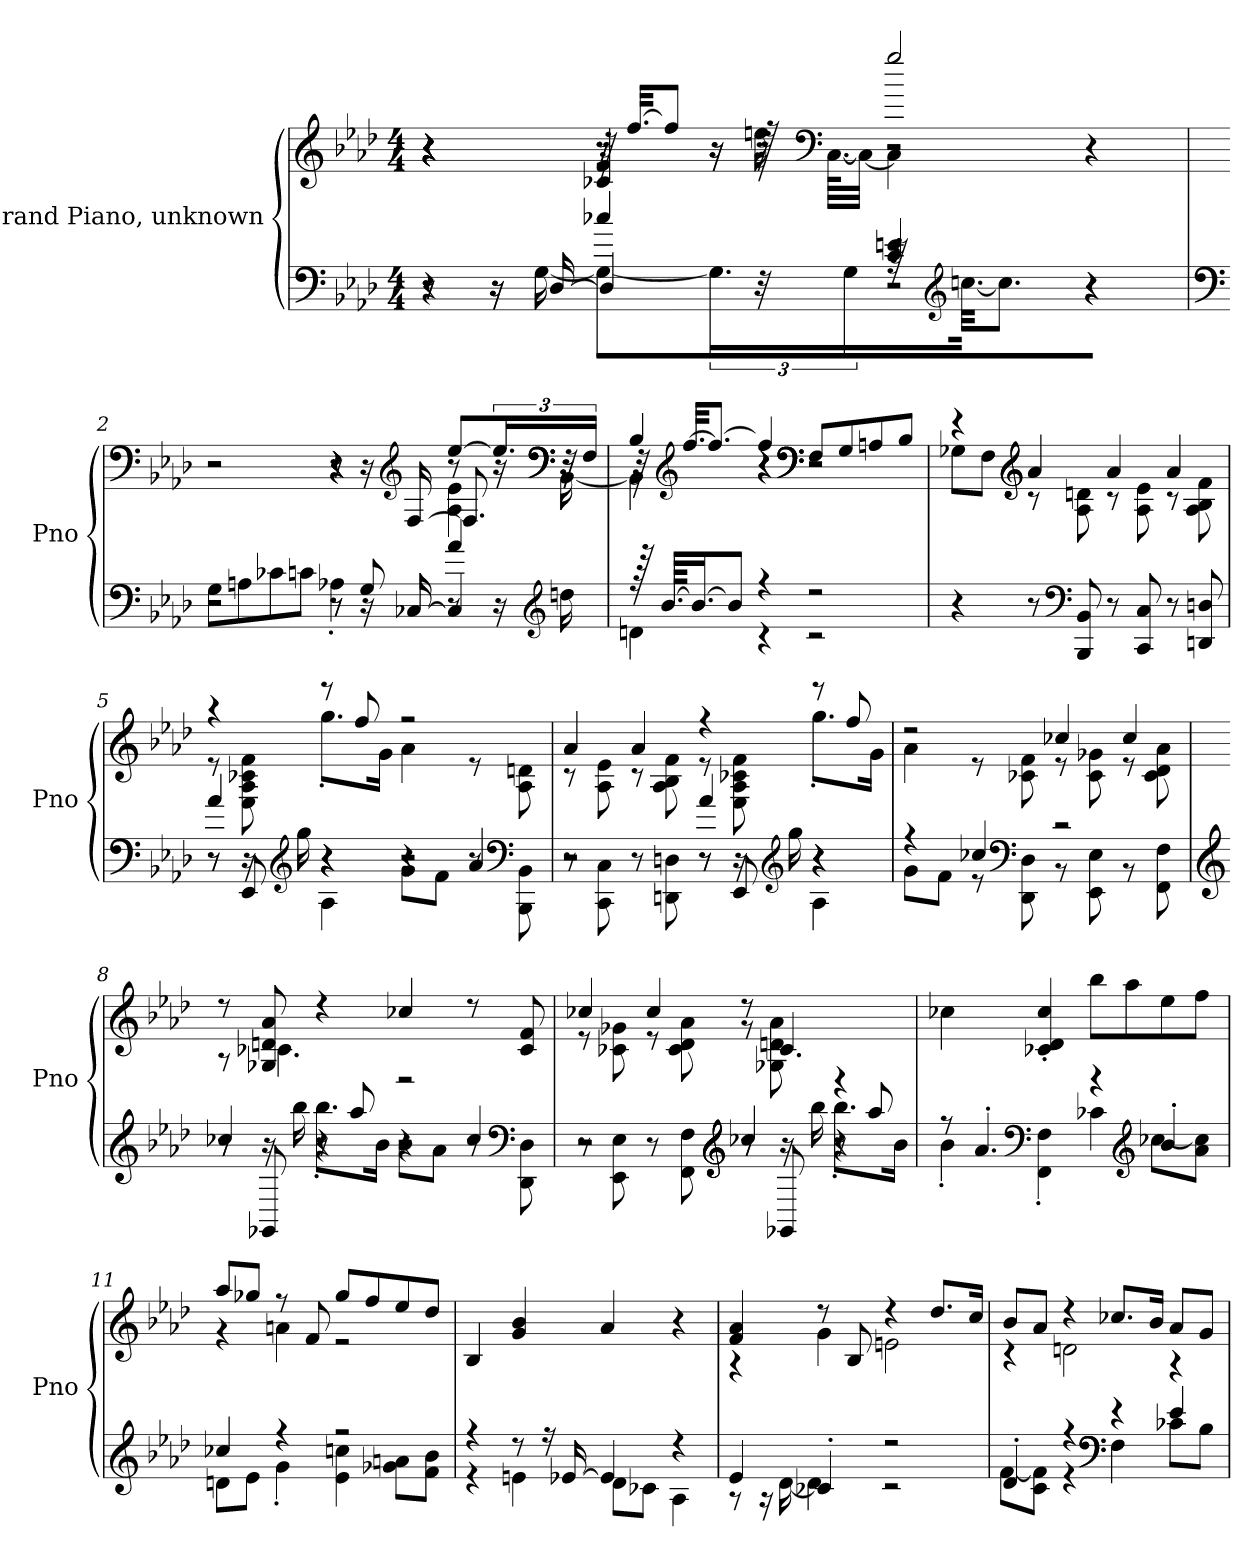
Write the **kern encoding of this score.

**kern	**kern
*part1	*part1
*staff2	*staff1
*I"Grand Piano, unknown	*
*I'Pno	*
*clefF4	*clefG2
*k[b-e-a-d-]	*k[b-e-a-d-]
*M4/4	*M4/4
*MM120	*MM120
=1	=1
*^	*^
*	*^	*	*^
*	*	*	*	*	*^
4r	8r	8r	4r	4r	4r	4r
.	16r	16r	.	.	.	.
.	[16G\	[16D-/	.	.	.	.
4cc-X/	8G\L_	4D-/]	64r	8r	4c-X/ 4f/	8r
.	.	.	[32.ff/KKL	.	.	.
.	.	.	8ff/J]	.	.	.
.	24.G\Jk]	.	.	16r	.	16r
.	48r	.	16r	16een\	.	128r
*	*	*	*clefF4	*	*	*
.	.	.	.	.	.	[64.C\KLLL
.	24G\	.	.	.	.	.
.	.	.	.	.	.	32C\JJJ_
4c/ 4en/	64r	2r	2gg/	2r	2r	4C\]
*clefG2	*	*	*	*	*	*
.	[32.ccn\KKL	.	.	.	.	.
.	8.cc\J]	.	.	.	.	.
4r	4r	.	.	.	.	4r
!!LO:LB:g=z	!!	!!	!!
=2	=2	=2	=2	=2	=2	=2
*clefF4	*	*	*	*	*	*
2r	8G\L	2r	2r	2r	2r	2r
.	8An\	.	.	.	.	.
.	8c-X\	.	.	.	.	.
.	8cn\J	.	.	.	.	.
8r	4A-X'\	8r	4r	4r	8r	4r
8G/	.	16r	.	.	16r	.
*	*	*	*clefG2	*	*	*
.	.	[16C-X/	.	.	[16F/	.
4a-/	8r	4C-/]	[8ee-/L	4A-\ 4e-\	8.F/]	8r
.	16r	.	24.ee-/Jk]	.	.	16r
*clefG2	*	*	*clefF4	*	*	*
.	16ddn\	.	48r	.	16r	[16BB-\
.	.	.	24F/	.	.	.
*	*v	*v	*	*	*	*
*	*	*	*	*v	*v
=3	=3	=3	=3	=3
128r	4dn\	64r	4B-/	4BB-\]
[64.b-/KKLL	.	.	.	.
*	*	*clefG2	*	*
.	.	[32.ff/KKL	.	.
16.b-/J_	.	.	.	.
.	.	8.ff/J_	.	.
8b-/J]	.	.	.	.
4r	4r	4ff/]	4r	4r
*	*	*clefF4	*	*
2r	2r	8F/L	2r	2r
.	.	8G/	.	.
.	.	8An/	.	.
.	.	8B-/J	.	.
*v	*v	*	*	*
*	*	*v	*v
!!LO:LB:g=z
=4	=4	=4
4r	4r	8G-X\L
.	.	8F\J
*	*clefG2	*
8r	4a-/	8r
*clefF4	*	*
8BBB-/ 8BB-/	.	8A-\ 8dn\
8r	4a-/	8r
8CC/ 8C/	.	8A-\ 8e-\
8r	4a-/	8r
8DDn/ 8Dn/	.	8A-\ 8B-\ 8f\
=5	=5	=5
*^	*	*
*	*^	*	*
4a-/	8r	8r	4r	8r
.	16r	8EE-/	.	8E-\ 8A-\ 8c-X\ 8f\
*clefG2	*	*	*	*
.	16gg\	.	.	.
4r	4A-\	4r	8r	8.gg'\L
.	.	.	8ff/	.
.	.	.	.	16g\Jk
4r	8g\L	2r	2r	4a-\
.	8f\J	.	.	.
4a-/	8r	.	.	8r
*clefF4	*	*	*	*
.	8BBB-\ 8BB-\	.	.	8A-\ 8dn\
!!LO:LB:g=z	!!
=6	=6	=6	=6	=6
2r	8r	2r	4a-/	8r
.	8CC\ 8C\	.	.	8A-\ 8e-\
.	8r	.	4a-/	8r
.	8DDn\ 8Dn\	.	.	8A-\ 8B-\ 8f\
4a-/	8r	8r	4r	8r
.	16r	8EE-/	.	8E-\ 8A-\ 8c-X\ 8f\
*clefG2	*	*	*	*
.	16gg\	.	.	.
4r	4A-\	4r	8r	8.gg'\L
.	.	.	8ff/	.
.	.	.	.	16g\Jk
*	*v	*v	*	*
=7	=7	=7	=7
4r	8g\L	2r	4a-\
.	8f\J	.	.
4cc-X/	8r	.	8r
*clefF4	*	*	*
.	8DD-\ 8D-\	.	8c-X\ 8f\
2r	8r	4cc-X/	8r
.	8EE-\ 8E-\	.	8c-\ 8g-X\
.	8r	4cc-/	8r
.	8FF\ 8F\	.	8c-\ 8d-\ 8a-\
*v	*v	*	*
!!LO:LB:g=z	!!
=8	=8	=8
*clefG2	*	*
*^	*	*
*	*^	*	*
4cc-X/	8r	8r	8r	8r
.	16r	8GG-X/	8G-X/ 8dn/ 8a-/	4.c-X\
.	16bb-\	.	.	.
8r	8.bb-'\L	4r	4r	.
8aa-/	.	.	.	.
.	16b-\Jk	.	.	.
4r	8b-\L	2r	4cc-X/	2r
.	8a-\J	.	.	.
4cc-/	8r	.	8r	.
*clefF4	*	*	*	*
.	8DD-\ 8D-\	.	8c-/ 8f/	.
=9	=9	=9	=9	=9
2r	8r	2r	4cc-X/	8r
.	8EE-\ 8E-\	.	.	8c-X\ 8g-X\
.	8r	.	4cc-/	8r
.	8FF\ 8F\	.	.	8c-\ 8d-\ 8a-\
*clefG2	*	*	*	*
4cc-X/	8r	8r	8r	8r
.	16r	8GG-X/	4.c-/	8G-X\ 8dn\ 8a-\
.	16bb-\	.	.	.
8r	8.bb-'\L	4r	.	4r
8aa-/	.	.	.	.
.	16b-\Jk	.	.	.
*	*v	*v	*	*
*	*	*v	*v
!!LO:PB:g=z
=10	=10	=10
8r	4b-'\	4cc-X\
4.a-'/	.	.
*clefF4	*	*
.	4FF\' 4F\'	4c-X/' 4d-/' 4cc-/'
4r	4c-X\	8bb-\L
.	.	8aa-\
*clefG2	*	*
4b-'/	[8cc-X\L	8ee-\
.	8a-\ 8cc-\]J	8ff\J
=11	=11	=11
*	*	*^
4cc-X/	8dn\L	8aa-/L	4r
.	8e-\J	8gg-X/J	.
4r	4g'\	8r	4an\
.	.	8f/	.
2r	4e-\ 4ccn\	8gg-/L	2r
.	.	8ff/	.
.	8g-X\ 8an\L	8ee-/	.
.	8f\ 8b-\J	8dd-/J	.
*	*	*v	*v
=12	=12	=12
4r	4r	4B-/
8r	4en\	4g/ 4b-/
16r	.	.
[16e-X/	.	.
4e-/]	8d-\L	4a-/
.	8c-X\J	.
4r	4A-\	4r
!!LO:LB:g=z
=13	=13	=13
*	*	*^
4e-/	8r	4f/ 4a-/	4r
.	16r	.	.
.	[16d-\	.	.
4c-X'/	4d-\]	8r	4g\
.	.	8B-/	.
2r	2r	4r	2en\
.	.	8.dd-/L	.
.	.	16cc/Jk	.
=14	=14	=14	=14
4d-'/	[8f\L	8b-/L	4r
.	8c\ 8f\]J	8a-/J	.
4r	4r	4r	2dn\
*clefF4	*	*	*
4r	4F\	8.cc-X/L	.
.	.	16b-/Jk	.
4e-/	8c-X\L	8a-/L	4r
.	8B-\J	8g/J	.
*v	*v	*	*
*	*v	*v
=	=
*-	*-
